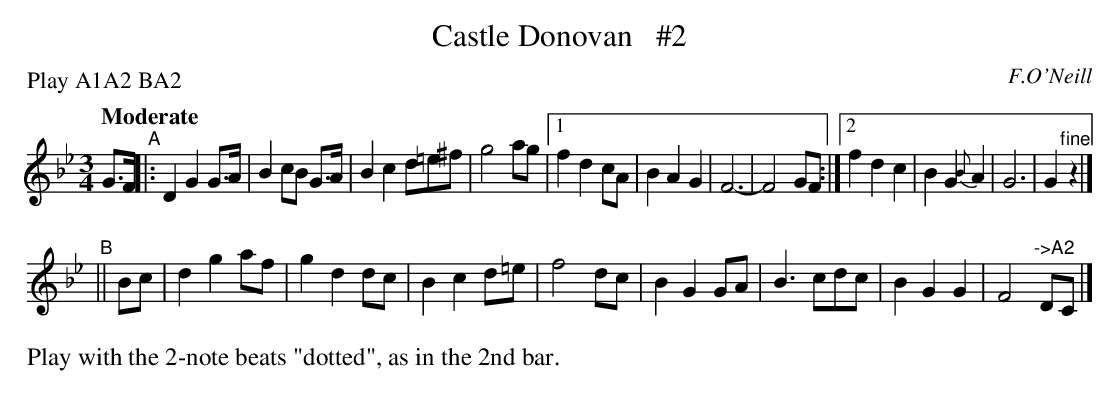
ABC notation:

X:1
T: Castle Donovan   #2
O: F.O'Neill
P: Play A1A2 BA2
Q: "Moderate"
M: 3/4
L: 1/8
K: Gm
G>F "^A"|: D2 G2 G>A | B2 cB G>A | B2 c2 3d=e^f | g4 ag |\
[1 f2 d2 cA | B2 A2G2 | F6- | F4 GF :|[2 f2 d2 c2 | B2 G2 {B}A2 | G6| G2 "^fine"z2 |]
"^B"|| Bc| d2 g2 af| g2 d2 dc| B2 c2 d=e| f4 dc| B2 G2 GA | B3cdc | B2 G2 G2 | F4 "^->A2"DC |]
